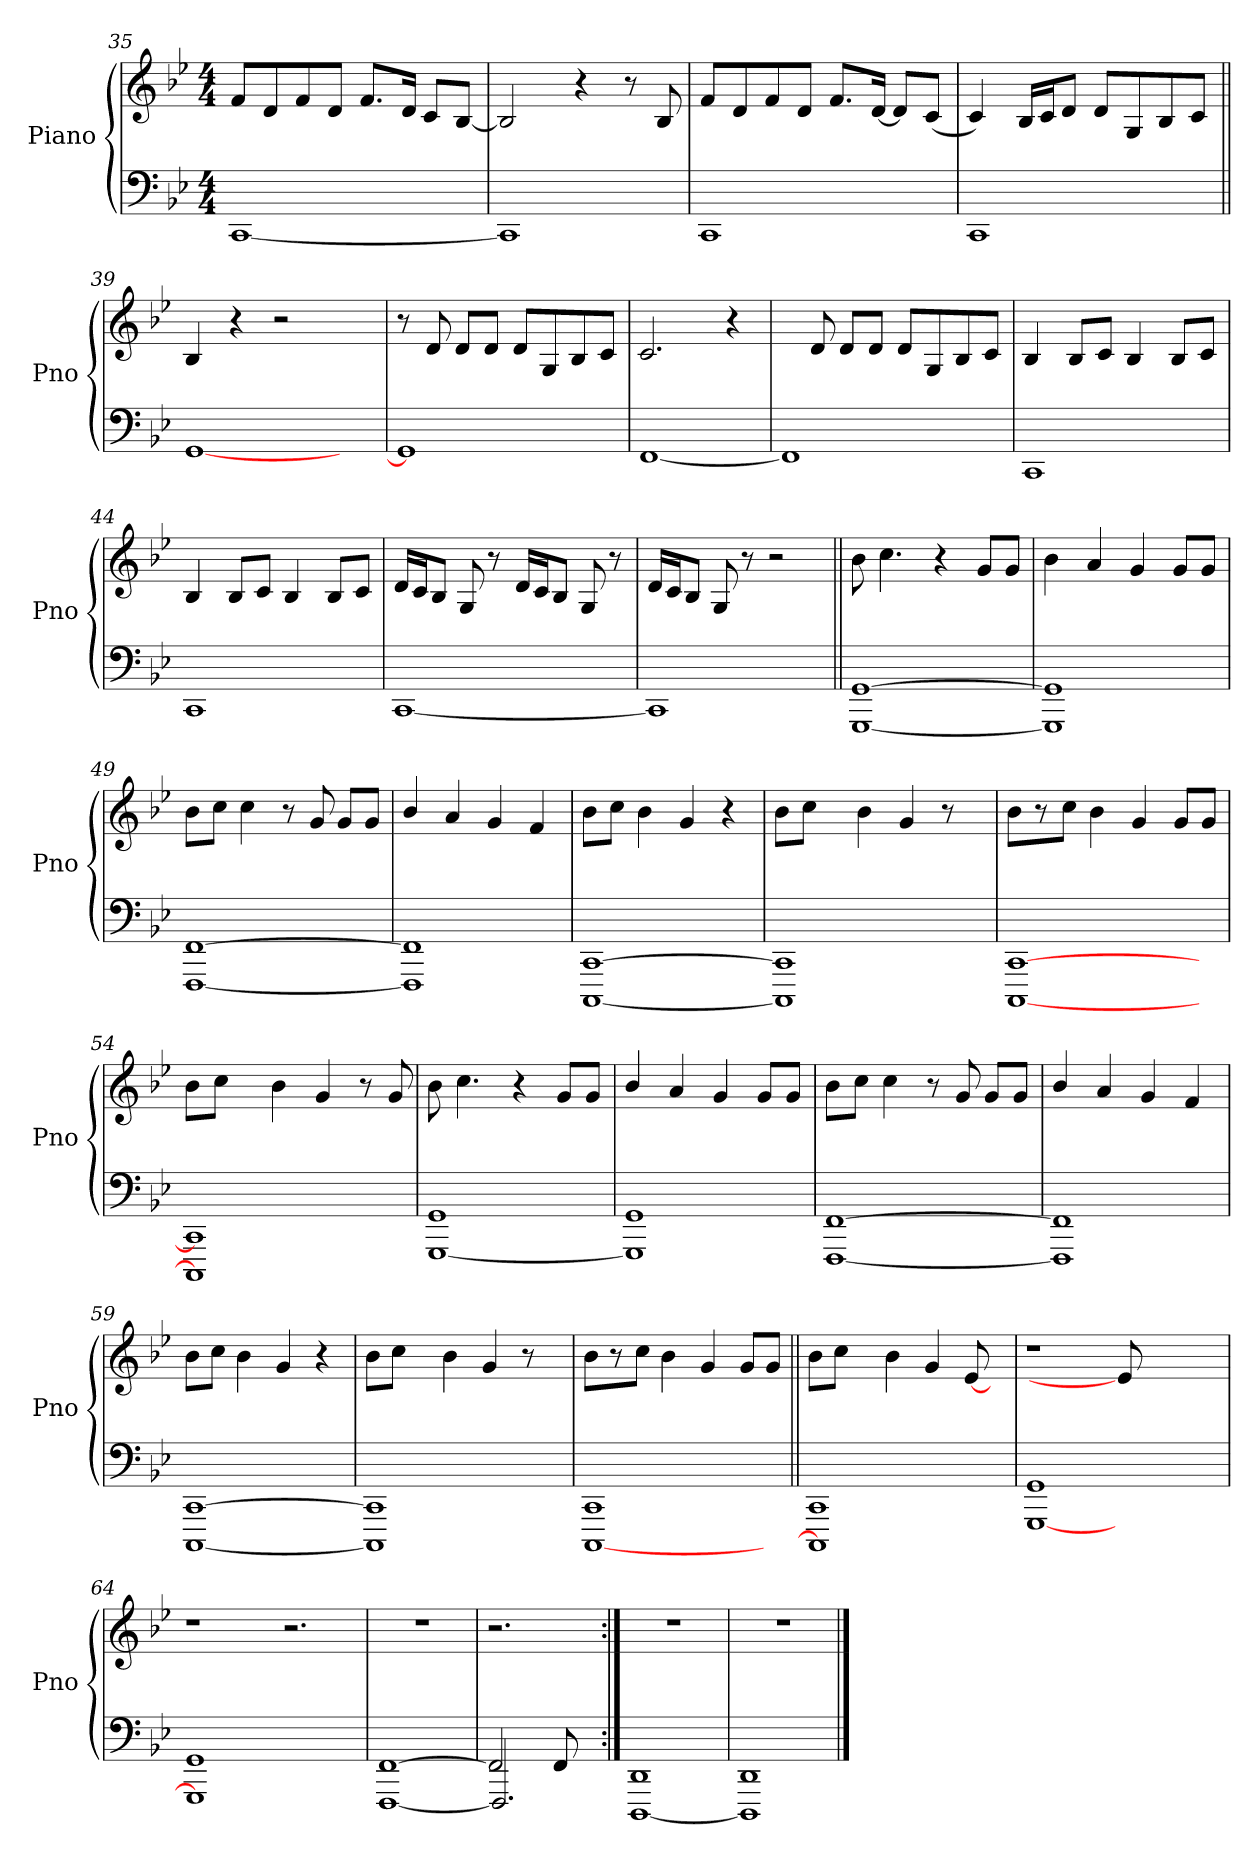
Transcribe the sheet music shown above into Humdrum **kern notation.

**kern	**kern
*part1	*part1
*staff2	*staff1
*I"Piano	*
*I'Pno	*
!!LO:LB:g=z
*clefF4	*clefG2
*k[b-e-]	*k[b-e-]
*M4/4	*M4/4
=35	=35
[1CC	8f/L
.	8d/
.	8f/
.	8d/J
.	8.f/L
.	16d/Jk
.	8c/L
.	[8B-/J
=36	=36
1CC]	2B-/]
.	4r
.	8r
.	8B-/
=37	=37
1CC	8f/L
.	8d/
.	8f/
.	8d/J
.	8.f/L
.	[16d/Jk
.	8d/L]
.	(<8c/J
!!LO:LB:g=z
=38	=38
1CC	4c/)
.	16B-/LL
.	16c/J
.	8d/J
.	8d/L
.	8G/
.	8B-/
.	8c/J
=39||	=39||
[1GG	4B-/
.	4r
.	2r
4ryy	4ryy
=40	=40
1GG]	8r
.	8d/
.	8d/L
.	8d/J
.	8d/L
.	8G/
.	8B-/
.	8c/J
!!LO:PB:g=z
=41	=41
[1FF	2.c/
.	4r
=42	=42
1FF]	8ryy
.	8d/
.	8d/L
.	8d/J
.	8d/L
.	8G/
.	8B-/
.	8c/J
=43	=43
1CC	4B-/
.	8B-/L
.	8c/J
.	4B-/
.	8B-/L
.	8c/J
!!LO:LB:g=z
=44	=44
1CC	4B-/
.	8B-/L
.	8c/J
.	4B-/
.	8B-/L
.	8c/J
=45	=45
[1CC	16d/LL
.	16c/J
.	8B-/J
.	8G/
.	8r
.	16d/LL
.	16c/J
.	8B-/J
.	8G/
.	8r
=46	=46
1CC]	16d/LL
.	16c/J
.	8B-/J
.	8G/
.	8r
.	2r
!!LO:LB:g=z
=47||	=47||
*^	*
[1GG	[1GGG	8b-\
.	.	4.cc\
.	.	4r
.	.	8g/L
.	.	8g/J
=48	=48	=48
1GG]	1GGG]	4b-\
.	.	4a/
.	.	4g/
.	.	8g/L
.	.	8g/J
=49	=49	=49
[1FF	[1FFF	8b-\L
.	.	8cc\J
.	.	4cc\
.	.	8r
.	.	8g/
.	.	8g/L
.	.	8g/J
=50	=50	=50
1FF]	1FFF]	4b-/
.	.	4a/
.	.	4g/
.	.	4f/
!!LO:LB:g=z
=51	=51	=51
[1CC	[1CCC	8b-\L
.	.	8cc\J
.	.	4b-\
.	.	4g/
.	.	4r
=52	=52	=52
1CC]	1CCC]	8b-\L
.	.	8cc\J
.	.	8ryy
.	.	4b-\
.	.	4g/
.	.	8r
8ryy	8ryy	8ryy
=53	=53	=53
[1CC	[1CCC	8b-\L
.	.	8r
.	.	8cc\J
.	.	4b-\
.	.	4g/
.	.	8g/L
8ryy	8ryy	8g/J
=54	=54	=54
1CC]	1CCC]	8b-\L
.	.	8cc\J
.	.	8ryy
.	.	4b-\
.	.	4g/
.	.	8r
8ryy	8ryy	8g/
!!LO:PB:g=z
=55	=55	=55
1GG	[1GGG	8b-\
.	.	4.cc\
.	.	4r
.	.	8g/L
.	.	8g/J
=56	=56	=56
1GG	1GGG]	4b-/
.	.	4a/
.	.	4g/
.	.	8g/L
.	.	8g/J
=57	=57	=57
[1FF	[1FFF	8b-\L
.	.	8cc\J
.	.	4cc\
.	.	8r
.	.	8g/
.	.	8g/L
.	.	8g/J
=58	=58	=58
1FF]	1FFF]	4b-/
.	.	4a/
.	.	4g/
.	.	4f/
!!LO:LB:g=z
=59	=59	=59
[1CC	[1CCC	8b-\L
.	.	8cc\J
.	.	4b-\
.	.	4g/
.	.	4r
=60	=60	=60
1CC]	1CCC]	8b-\L
.	.	8cc\J
.	.	8ryy
.	.	4b-\
.	.	4g/
.	.	8r
8ryy	8ryy	8ryy
=61	=61	=61
1CC	[1CCC	8b-\L
.	.	8r
.	.	8cc\J
.	.	4b-\
.	.	4g/
.	.	8g/L
8ryy	8ryy	8g/J
=62||	=62||	=62||
1CC	1CCC]	8b-\L
.	.	8cc\J
.	.	8ryy
.	.	4b-\
.	.	4g/
.	.	[8e-/
8ryy	8ryy	8ryy
!!LO:LB:g=z
=63	=63	=63
1GG	[1GGG	1r
2.ryy	2.ryy	8e-/]
.	.	2ryy
.	.	8ryy
=64	=64	=64
1GG	1GGG]	1r
2.ryy	2.ryy	2.r
=65	=65	=65
[1FF	[1FFF	1r
=66	=66	=66
2FF/]	2.FFF/]	2.r
8FF/	.	.
8ryy	.	.
!!LO:LB:g=z
=67:|!	=67:|!	=67:|!
1DD	[1DDD	1r
=68	=68	=68
1DD	1DDD]	1r
*v	*v	*
==	==
*-	*-
